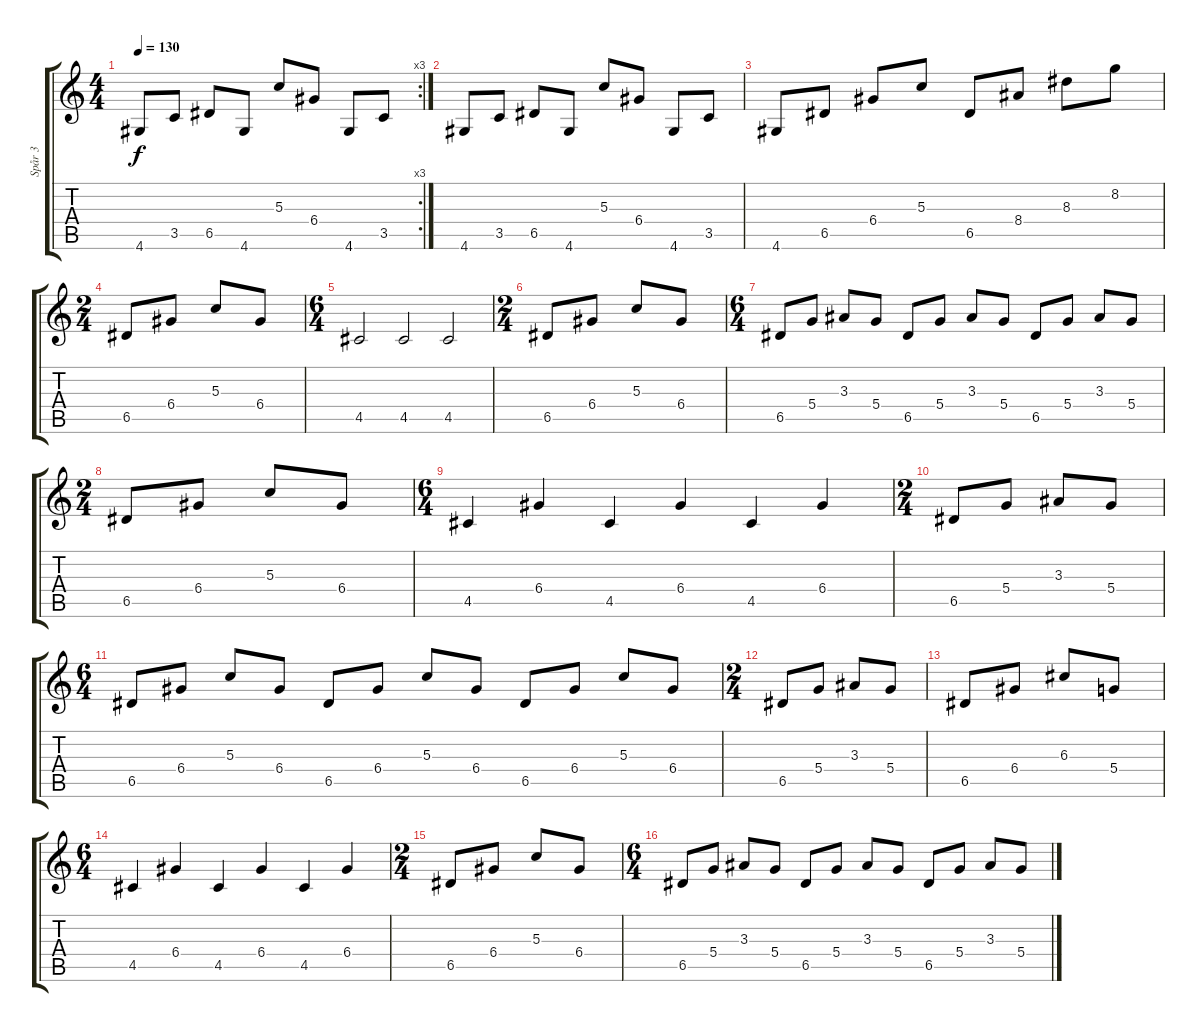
\track ("Spår 3" "Spår 3") {instrument electricguitarjazz}
\staff {score tabs}
\tuning (E4 B3 G3 D3 A2 E2) {hide}
\rc 3
\ts (4 4)
\tempo 130
\clef g2
\ks c
4.6.8{dy f} 3.5.8 6.5.8 4.6.8 5.3.8 6.4.8 4.6.8 3.5.8 |
4.6.8 3.5.8 6.5.8 4.6.8 5.3.8 6.4.8 4.6.8 3.5.8 |
4.6.8 6.5.8 6.4.8 5.3.8 6.5.8 8.4.8 8.3.8 8.2.8 |
\ts (2 4)
6.5.8 6.4.8 5.3.8 6.4.8 |
\ts (6 4)
4.5.2 4.5.2 4.5.2 |
\ts (2 4)
6.5.8 6.4.8 5.3.8 6.4.8 |
\ts (6 4)
6.5.8 5.4.8 3.3.8 5.4.8 6.5.8 5.4.8 3.3.8 5.4.8 6.5.8 5.4.8 3.3.8 5.4.8 |
\ts (2 4)
6.5.8 6.4.8 5.3.8 6.4.8 |
\ts (6 4)
4.5.4 6.4.4 4.5.4 6.4.4 4.5.4 6.4.4 |
\ts (2 4)
6.5.8 5.4.8 3.3.8 5.4.8 |
\ts (6 4)
6.5.8 6.4.8 5.3.8 6.4.8 6.5.8 6.4.8 5.3.8 6.4.8 6.5.8 6.4.8 5.3.8 6.4.8 |
\ts (2 4)
6.5.8 5.4.8 3.3.8 5.4.8 |
6.5.8 6.4.8 6.3.8 5.4.8 |
\ts (6 4)
4.5.4 6.4.4 4.5.4 6.4.4 4.5.4 6.4.4 |
\ts (2 4)
6.5.8 6.4.8 5.3.8 6.4.8 |
\ts (6 4)
6.5.8 5.4.8 3.3.8 5.4.8 6.5.8 5.4.8 3.3.8 5.4.8 6.5.8 5.4.8 3.3.8 5.4.8
